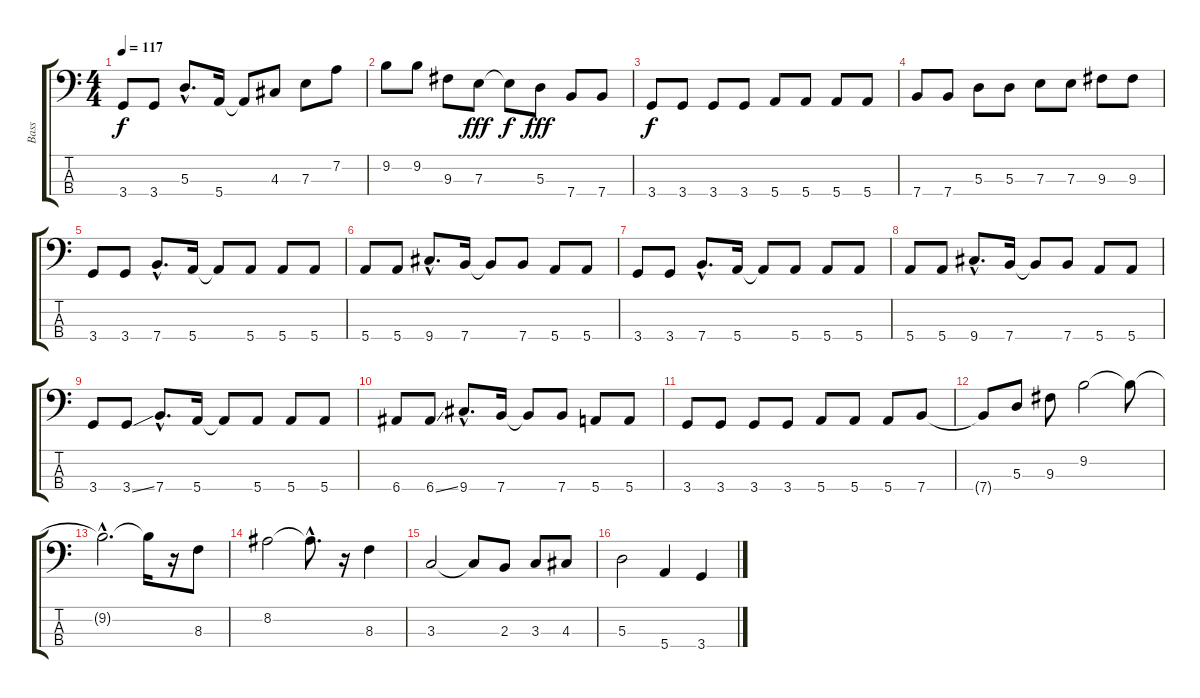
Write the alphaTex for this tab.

\track ("Bass" "Bass") {instrument electricbasspick}
\staff {score tabs}
\tuning (G2 D2 A1 E1) {hide}
\ts (4 4)
\tempo 117
\clef f4
\ks c
3.4.8{dy f} 3.4.8 5.3{hac}.8{d} 5.4.16 5.4{t}.8 4.3.8 7.3.8 7.2.8 |
9.2.8 9.2.8 9.3.8 7.3.8{dy fff} 7.3{t}.8{dy f} 5.3.8{dy fff} 7.4.8 7.4.8 |
3.4.8{dy f} 3.4.8 3.4.8 3.4.8 5.4.8 5.4.8 5.4.8 5.4.8 |
7.4.8 7.4.8 5.3.8 5.3.8 7.3.8 7.3.8 9.3.8 9.3.8 |
3.4.8 3.4.8 7.4{hac}.8{d} 5.4.16 5.4{t}.8 5.4.8 5.4.8 5.4.8 |
5.4.8 5.4.8 9.4{hac}.8{d} 7.4.16 7.4{t}.8 7.4.8 5.4.8 5.4.8 |
3.4.8 3.4.8 7.4{hac}.8{d} 5.4.16 5.4{t}.8 5.4.8 5.4.8 5.4.8 |
5.4.8 5.4.8 9.4{hac}.8{d} 7.4.16 7.4{t}.8 7.4.8 5.4.8 5.4.8 |
3.4.8 3.4{ss}.8 7.4{hac}.8{d} 5.4.16 5.4{t}.8 5.4.8 5.4.8 5.4.8 |
6.4.8 6.4{ss}.8 9.4{hac}.8{d} 7.4.16 7.4{t}.8 7.4.8 5.4.8 5.4.8 |
3.4.8 3.4.8 3.4.8 3.4.8 5.4.8 5.4.8 5.4.8 7.4.8 |
7.4{t}.8 5.3.8 9.3.8 9.2.2 9.2{t}.8 |
9.2{hac t}.2{d} 9.2{t}.16 r.16 8.3.8 |
8.2.2 8.2{hac t}.8{d} r.16 8.3.4 |
3.3.2 3.3{t}.8 2.3.8 3.3.8 4.3.8 |
5.3.2 5.4.4 3.4.4
